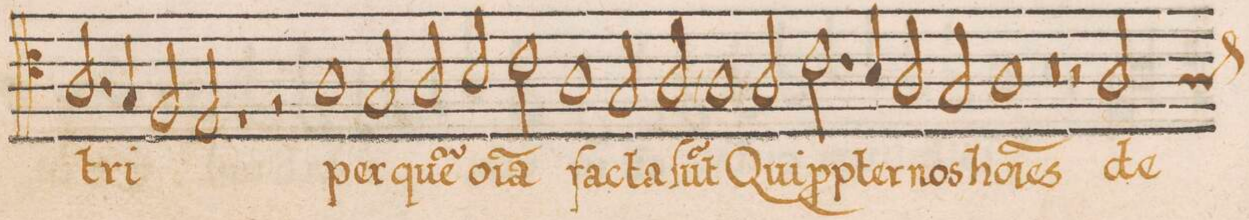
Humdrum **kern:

**kern	**text
*I"TENOR	*
*clefC4	*
*k[]	*
*met(C|)	*
*M2/1	*
2.A/	-tri
4G/	.
=40-	=40-
2F/	.
2E/	.
1rF	.
=41-	=41-
2rF	.
1A	per
2G/	que(m)
=42-	=42-
2A/	o(m-
2B/	-n)i-
2c\	-a
1A\	fac-
=43-	=43-
2G/	-ta
2A,</	ſu(n)t
1A,<\	Qui
=44-	=44-
2A/	p(ro)p-
2.c\	-ter
4B/	nos
=45-	=45-
2A/	ho-
2G/	-(m)i-
1A	-(n)es
=46-	=46-
0r	.
=47-	=47-
2r	.
*custos:A	*
2A/	de-
*-	*-
